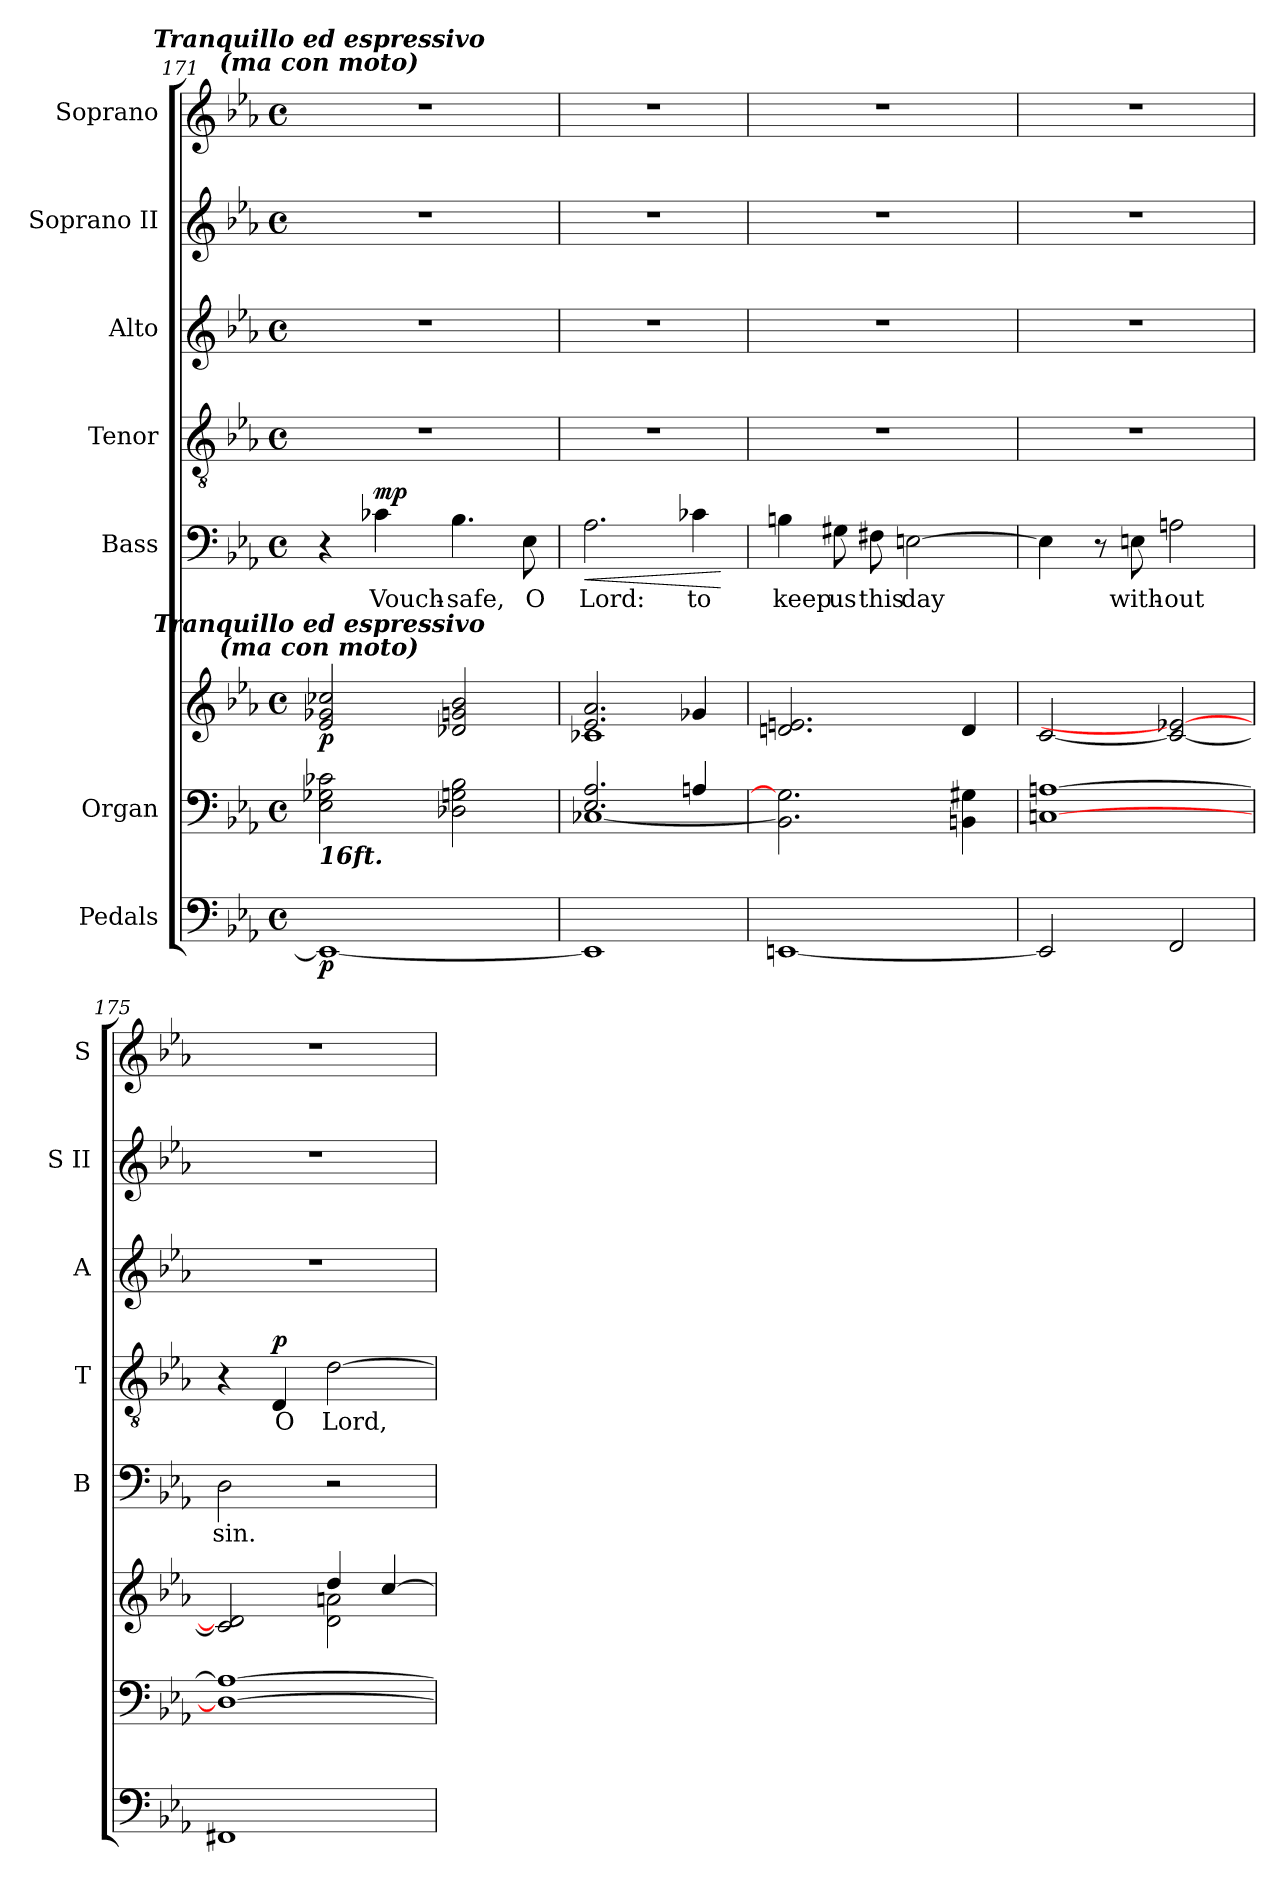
**kern	**dynam	**kern	**kern	**dynam	**kern	**text	**dynam	**kern	**text	**dynam	**kern	**kern	**kern
*part7	*part7	*part6	*part6	*part6	*part5	*part5	*part5	*part4	*part4	*part4	*part3	*part2	*part1
*staff8	*staff8	*staff7	*staff6	*staff6/7	*staff5	*staff5	*staff5	*staff4	*staff4	*staff4	*staff3	*staff2	*staff1
*I"Pedals	*	*I"Organ	*	*	*I"Bass	*	*	*I"Tenor	*	*	*I"Alto	*I"Soprano II	*I"Soprano
*	*	*	*	*	*I'B	*	*	*I'T	*	*	*I'A	*I'S II	*I'S
!!LO:LB:g=z
*clefF4	*	*clefF4	*clefG2	*	*clefF4	*	*	*clefGv2	*	*	*clefG2	*clefG2	*clefG2
*k[b-e-a-]	*	*k[b-e-a-]	*k[b-e-a-]	*	*k[b-e-a-]	*	*	*k[b-e-a-]	*	*	*k[b-e-a-]	*k[b-e-a-]	*k[b-e-a-]
*E-:	*	*E-:	*E-:	*	*E-:	*	*	*E-:	*	*	*E-:	*E-:	*E-:
*M4/4	*	*M4/4	*M4/4	*	*M4/4	*	*	*M4/4	*	*	*M4/4	*M4/4	*M4/4
*met(c)	*	*met(c)	*met(c)	*	*met(c)	*	*	*met(c)	*	*	*met(c)	*met(c)	*met(c)
=171	=171	=171	=171	=171	=171	=171	=171	=171	=171	=171	=171	=171	=171
*	*	*^	*^	*	*	*	*	*	*	*	*	*	*
!	!	!	!	!	!	!	!	!	!	!	!	!	!	!	!LO:TX:a:Bi:cj:t=Tranquillo ed espressivo\n(ma con moto)
!	!	!	!	!LO:TX:a:Bi:cj:t=Tranquillo ed espressivo\n(ma con moto)	!	!	!	!	!	!	!	!	!	!	!
!	!	!LO:TX:b:Bi:t=16ft.	!	!	!	!	!	!	!	!	!	!	!	!	!
!	!LO:DY:b	!	!	!	!	!LO:DY:b	!	!	!	!	!	!	!	!	!
1EE-_	p	2E-\ 2G-X\ 2c-X\	2ryy	2e- 2g-X 2cc-X	2ryy	p	4r	.	.	1r	.	.	1r	1r	1r
!	!	!	!	!	!	!	!	!LO:LY:b	!LO:DY:b	!	!	!	!	!	!
.	.	.	.	.	.	.	4c-X	Vouch-	mp	.	.	.	.	.	.
!	!	!	!	!	!	!	!	!LO:LY:b	!	!	!	!	!	!	!
.	.	2D-X\ 2Gn\ 2B-\	2ryy	2d-X 2gn 2b-	2ryy	.	4.B-	-safe,	.	.	.	.	.	.	.
!	!	!	!	!	!	!	!	!LO:LY:b	!	!	!	!	!	!	!
.	.	.	.	.	.	.	8E-	O	.	.	.	.	.	.	.
=172	=172	=172	=172	=172	=172	=172	=172	=172	=172	=172	=172	=172	=172	=172	=172
!	!	!	!	!	!	!	!	!LO:LY:b	!LO:HP:b	!	!	!	!	!	!
1EE-]	.	2.E-/ 2.A-/	[1C-X\	2.e- 2.a-	1c-X\	.	2.A-	Lord:	<	1r	.	.	1r	1r	1r
!	!	!	!	!	!	!	!	!LO:LY:b	!	!	!	!	!	!	!
.	.	4An/	.	4g-X	.	.	4c-X	to	.	.	.	.	.	.	.
*	*	*v	*v	*	*	*	*	*	*	*	*	*	*	*	*
*	*	*	*v	*v	*	*	*	*	*	*	*	*	*	*
.	.	.	.	.	.	.	[	.	.	.	.	.	.
=173	=173	=173	=173	=173	=173	=173	=173	=173	=173	=173	=173	=173	=173
*	*	*^	*^	*	*	*	*	*	*	*	*	*	*
!	!	!	!	!	!	!	!	!LO:LY:b	!	!	!	!	!	!	!
[1EEn	.	2.BB] 2.G#]	2ryy	2.dn 2.en	2ryy	.	4Bn	keep	.	1r	.	.	1r	1r	1r
!	!	!	!	!	!	!	!	!LO:LY:b	!	!	!	!	!	!	!
.	.	.	.	.	.	.	8G#X	us	.	.	.	.	.	.	.
!	!	!	!	!	!	!	!	!LO:LY:b	!	!	!	!	!	!	!
.	.	.	.	.	.	.	8F#X	this	.	.	.	.	.	.	.
!	!	!	!	!	!	!	!	!LO:LY:b	!	!	!	!	!	!	!
.	.	.	2ryy	.	2ryy	.	[2En	day	.	.	.	.	.	.	.
.	.	4BB 4G#	.	4d	.	.	.	.	.	.	.	.	.	.	.
=174	=174	=174	=174	=174	=174	=174	=174	=174	=174	=174	=174	=174	=174	=174	=174
2EE]	.	[1Cn [1An	1ryy	[2c	2ryy	.	4E]	.	.	1r	.	.	1r	1r	1r
.	.	.	.	.	.	.	8r	.	.	.	.	.	.	.	.
!	!	!	!	!	!	!	!	!LO:LY:b	!	!	!	!	!	!	!
.	.	.	.	.	.	.	8E	with-	.	.	.	.	.	.	.
!	!	!	!	!	!	!	!	!LO:LY:b	!	!	!	!	!	!	!
2FF	.	.	.	2c_ 2e-X_	2ryy	.	2An	-out	.	.	.	.	.	.	.
=175	=175	=175	=175	=175	=175	=175	=175	=175	=175	=175	=175	=175	=175	=175	=175
!	!	!	!	!	!	!	!	!LO:LY:b	!	!	!	!	!	!	!
1FF#X	.	1D_ 1A_	1ryy	2c] 2d]	2ryy	.	2D	sin.	.	4r	.	.	1r	1r	1r
!	!	!	!	!	!	!	!	!	!	!	!LO:LY:b	!LO:DY:b	!	!	!
.	.	.	.	.	.	.	.	.	.	4D	O	p	.	.	.
!	!	!	!	!	!	!	!	!	!	!	!LO:LY:b	!	!	!	!
.	.	.	.	4dd/	2d\ 2an\	.	2r	.	.	[2d	Lord,	.	.	.	.
.	.	.	.	[4cc/	.	.	.	.	.	.	.	.	.	.	.
*	*	*v	*v	*	*	*	*	*	*	*	*	*	*	*	*
*	*	*	*v	*v	*	*	*	*	*	*	*	*	*	*
=	=	=	=	=	=	=	=	=	=	=	=	=	=
*-	*-	*-	*-	*-	*-	*-	*-	*-	*-	*-	*-	*-	*-
